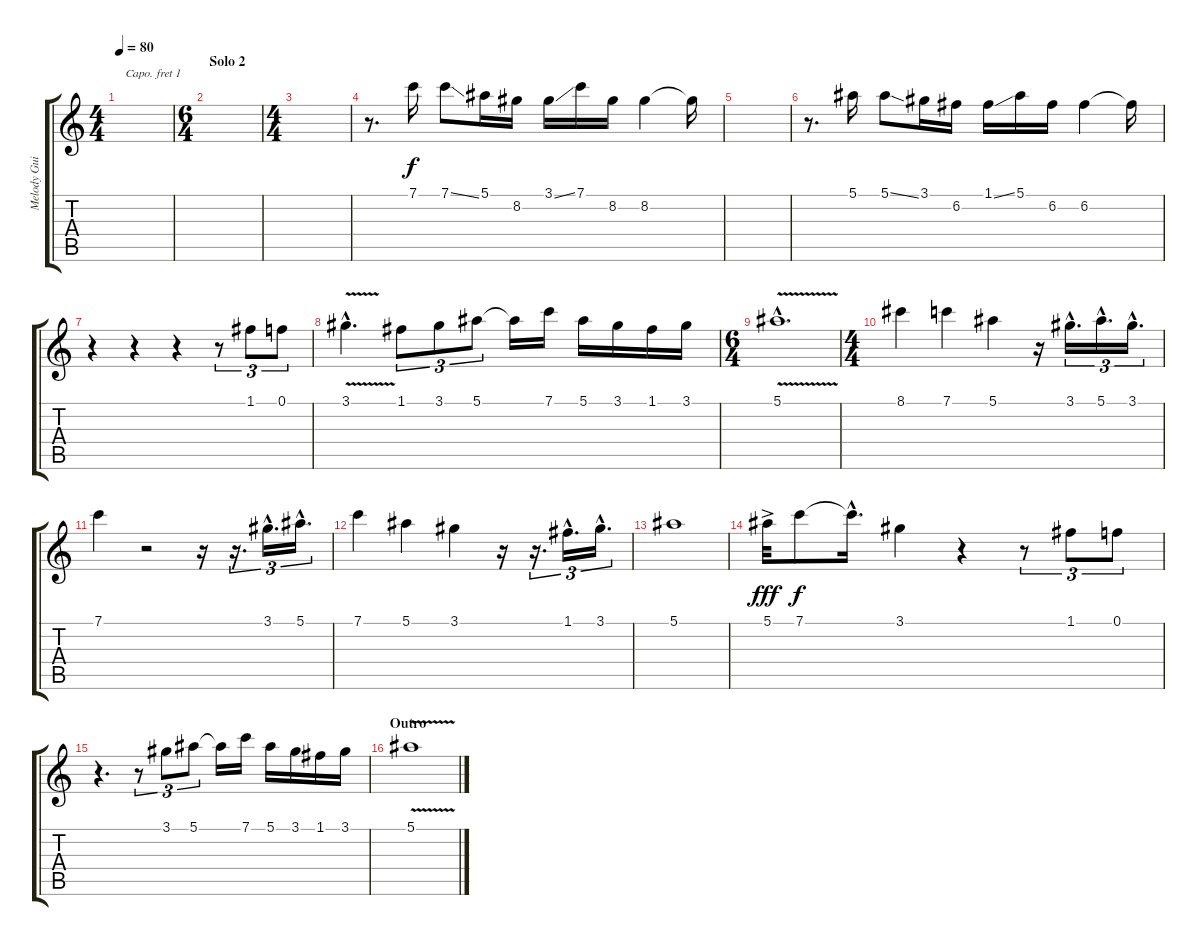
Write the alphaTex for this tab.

\track ("Melody Guitar" "Melody Gui") {instrument acousticguitarsteel}
\staff {score tabs}
\capo 1
\tuning (E4 B3 G3 D3 A2 E2) {hide}
\ts (4 4)
\tempo 80
\clef g2
\ks c
|
\ts (6 4)
\section ("" "Solo 2")
|
\ts (4 4)
|
r.8{d} 7.1.16{balance 3} 7.1{ss}.8 5.1.16 8.2.16 3.1{ss}.16 7.1.16 8.2.16 8.2.4 8.2{t}.16 |
|
r.8{d} 5.1.16 5.1{ss}.8 3.1.16 6.2.16 1.1{ss}.16 5.1.16 6.2.16 6.2.4 6.2{t}.16 |
r.4 r.4 r.4 r.8{tu (3 2)} 1.1.8{tu (3 2)} 0.1.8{tu (3 2)} |
3.1{v hac}.4{d} 1.1.8{tu (3 2)} 3.1.8{tu (3 2)} 5.1.8{tu (3 2)} 5.1{t}.16 7.1.16 5.1.16 3.1.16 1.1.16 3.1.16 |
\ts (6 4)
5.1{v hac}.1{d} |
\ts (4 4)
8.1.4 7.1.4 5.1.4 r.16 3.1{hac}.16{d tu (3 2)} 5.1{hac}.16{d tu (3 2)} 3.1{hac}.16{d tu (3 2)} |
7.1.4 r.2 r.16 r.16{d tu (3 2)} 3.1{hac}.16{d tu (3 2)} 5.1{hac}.16{d tu (3 2)} |
7.1.4 5.1.4 3.1.4 r.16 r.16{d tu (3 2)} 1.1{hac}.16{d tu (3 2)} 3.1{hac}.16{d tu (3 2)} |
5.1.1 |
5.1{ac}.32{dy fff} 7.1.8{dy f} 7.1{hac t}.16{d} 3.1.4 r.4 r.8{tu (3 2)} 1.1.8{tu (3 2)} 0.1.8{tu (3 2)} |
r.4{d} r.8{tu (3 2)} 3.1.8{tu (3 2)} 5.1.8{tu (3 2)} 5.1{t}.16 7.1.16 5.1.16 3.1.16 1.1.16 3.1.16 |
\section ("" "Outro")
5.1{v}.1
